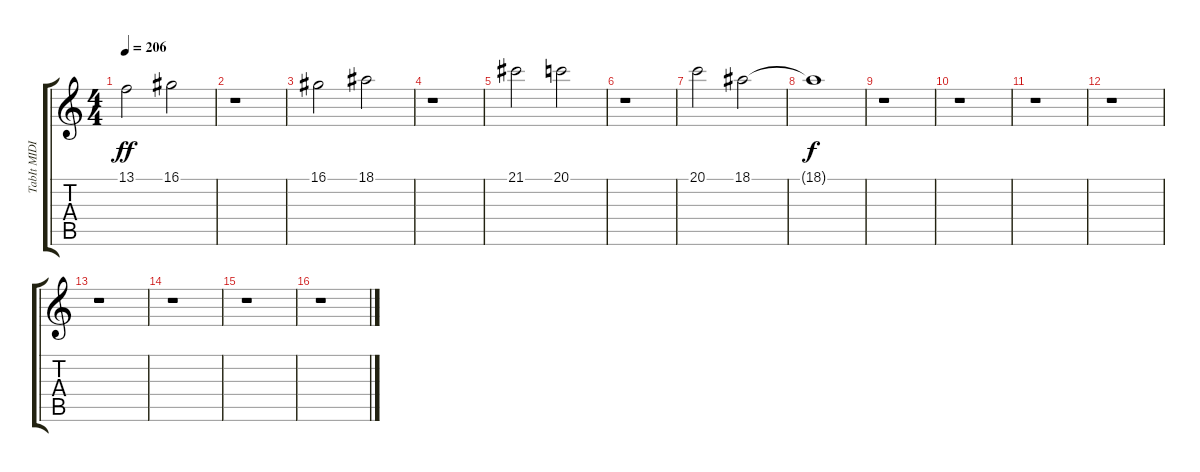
\track ("TabIt MIDI - Track 5" "TabIt MIDI") {instrument brasssection}
\staff {score tabs}
\tuning (E4 B3 G3 D3 A2 E2) {hide}
\ts (4 4)
\tempo 206
\clef g2
\ks c
13.1.2{dy ff} 16.1.2 |
r.1 |
16.1.2 18.1.2 |
r.1 |
21.1.2 20.1.2 |
r.1 |
20.1.2 18.1.2 |
18.1{t}.1{dy f} |
r.1 |
r.1 |
r.1 |
r.1 |
r.1 |
r.1 |
r.1 |
r.1
